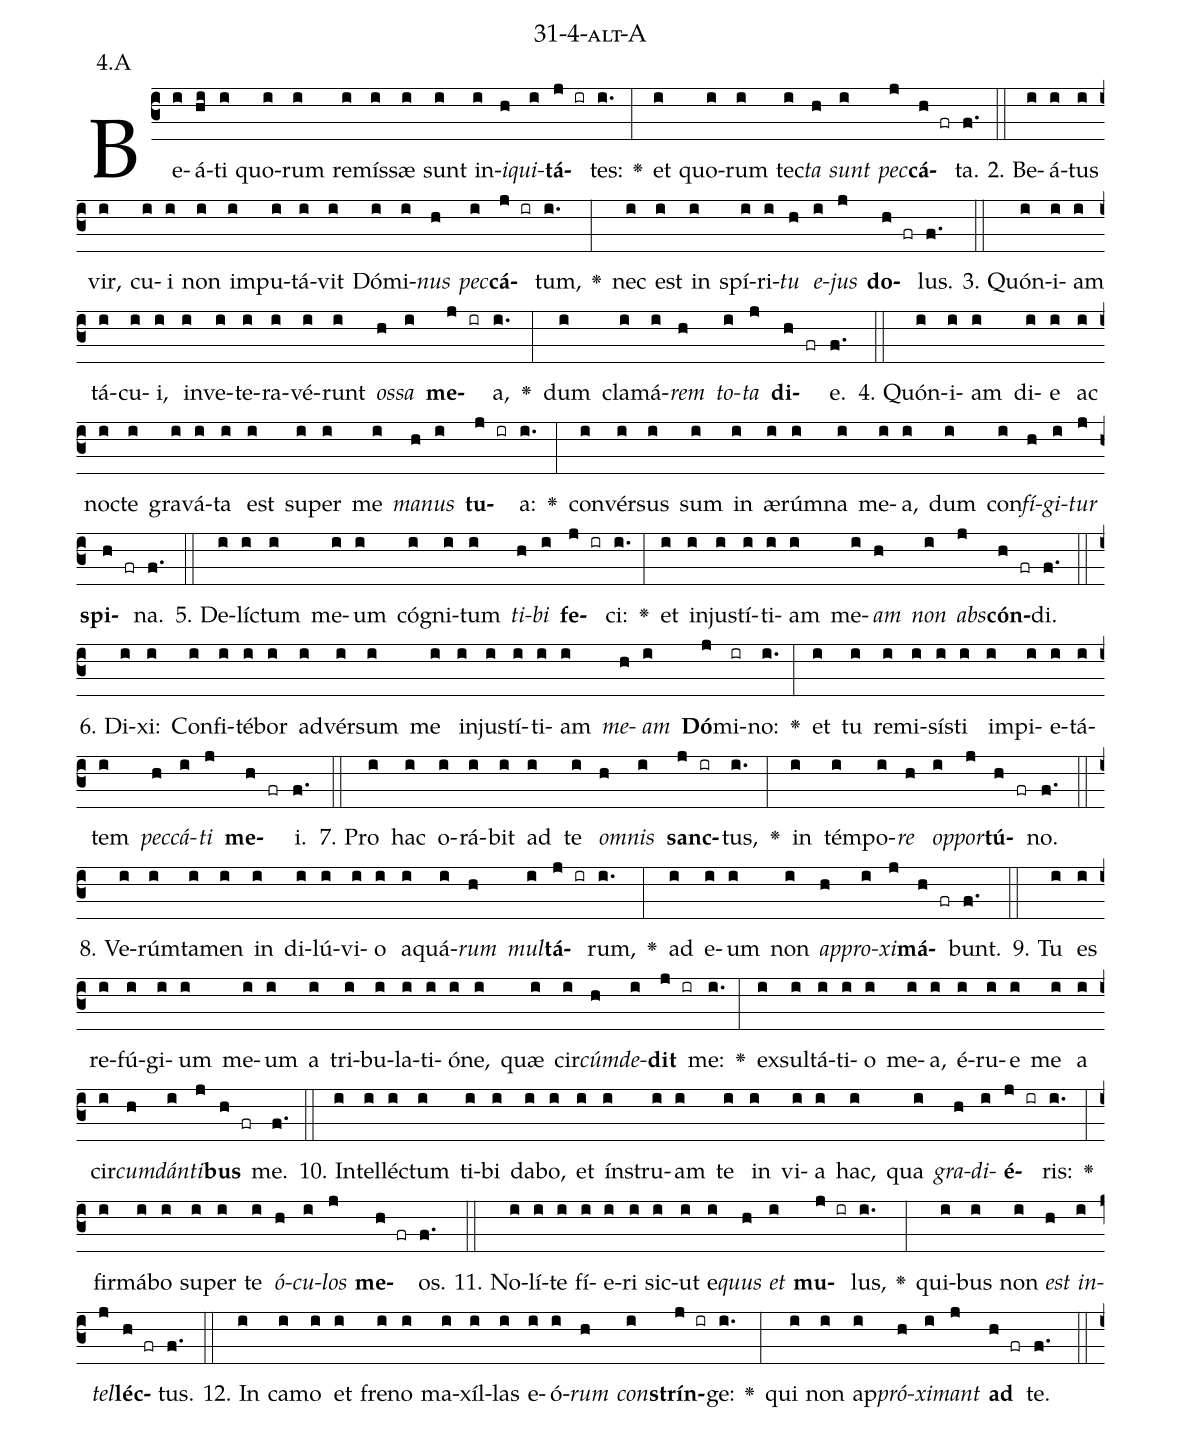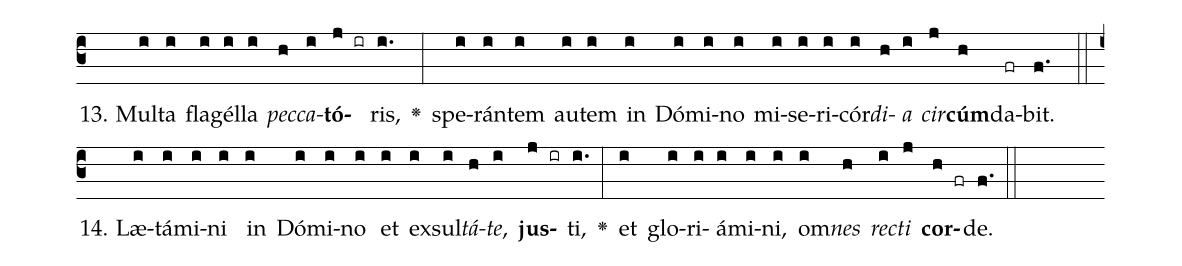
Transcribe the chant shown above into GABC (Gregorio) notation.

name: 31-4-alt-A;
annotation: 4.A;
%%
(c3)Be(i)á(hi)ti(i) quo(i)rum(i) re(i)mís(i)sæ(i) sunt(i) in(i)<i>i</i>(h)<i>qui</i>(i)<b>tá</b>(j ir)tes:(i.) <v>\greheightstar</v>(:) et(i) quo(i)rum(i) tec(i)<i>ta</i>(h) <i>sunt</i>(i) <i>pec</i>(j)<b>cá</b>(h fr)ta.(f.) (::)
2. Be(i)á(i)tus(i) vir,(i) cu(i)i(i) non(i) im(i)pu(i)tá(i)vit(i) Dó(i)mi(i)<i>nus</i>(h) <i>pec</i>(i)<b>cá</b>(j ir)tum,(i.) <v>\greheightstar</v>(:) nec(i) est(i) in(i) spí(i)ri(i)<i>tu</i>(h) <i>e</i>(i)<i>jus</i>(j) <b>do</b>(h fr)lus.(f.) (::)
3. Quón(i)i(i)am(i) tá(i)cu(i)i,(i) in(i)ve(i)te(i)ra(i)vé(i)runt(i) <i>os</i>(h)<i>sa</i>(i) <b>me</b>(j ir)a,(i.) <v>\greheightstar</v>(:) dum(i) cla(i)má(i)<i>rem</i>(h) <i>to</i>(i)<i>ta</i>(j) <b>di</b>(h fr)e.(f.) (::)
4. Quón(i)i(i)am(i) di(i)e(i) ac(i) noc(i)te(i) gra(i)vá(i)ta(i) est(i) su(i)per(i) me(i) <i>ma</i>(h)<i>nus</i>(i) <b>tu</b>(j ir)a:(i.) <v>\greheightstar</v>(:) con(i)vér(i)sus(i) sum(i) in(i) æ(i)rúm(i)na(i) me(i)a,(i) dum(i) con(i)<i>fí</i>(h)<i>gi</i>(i)<i>tur</i>(j) <b>spi</b>(h fr)na.(f.) (::)
5. De(i)líc(i)tum(i) me(i)um(i) có(i)gni(i)tum(i) <i>ti</i>(h)<i>bi</i>(i) <b>fe</b>(j ir)ci:(i.) <v>\greheightstar</v>(:) et(i) in(i)jus(i)tí(i)ti(i)am(i) me(i)<i>am</i>(h) <i>non</i>(i) <i>abs</i>(j)<b>cón</b>(h fr)di.(f.) (::)
6. Di(i)xi:(i) Con(i)fi(i)té(i)bor(i) ad(i)vér(i)sum(i) me(i) in(i)jus(i)tí(i)ti(i)am(i) <i>me</i>(h)<i>am</i>(i) <b>Dó</b>(j)mi(ir)no:(i.) <v>\greheightstar</v>(:) et(i) tu(i) re(i)mi(i)sís(i)ti(i) im(i)pi(i)e(i)tá(i)tem(i) <i>pec</i>(h)<i>cá</i>(i)<i>ti</i>(j) <b>me</b>(h fr)i.(f.) (::)
7. Pro(i) hac(i) o(i)rá(i)bit(i) ad(i) te(i) <i>om</i>(h)<i>nis</i>(i) <b>sanc</b>(j ir)tus,(i.) <v>\greheightstar</v>(:) in(i) tém(i)po(i)<i>re</i>(h) <i>op</i>(i)<i>por</i>(j)<b>tú</b>(h fr)no.(f.) (::)
8. Ve(i)rúm(i)ta(i)men(i) in(i) di(i)lú(i)vi(i)o(i) a(i)quá(i)<i>rum</i>(h) <i>mul</i>(i)<b>tá</b>(j ir)rum,(i.) <v>\greheightstar</v>(:) ad(i) e(i)um(i) non(i) <i>ap</i>(h)<i>pro</i>(i)<i>xi</i>(j)<b>má</b>(h fr)bunt.(f.) (::)
9. Tu(i) es(i) re(i)fú(i)gi(i)um(i) me(i)um(i) a(i) tri(i)bu(i)la(i)ti(i)ó(i)ne,(i) quæ(i) cir(i)<i>cúm</i>(h)<i>de</i>(i)<b>dit</b>(j ir) me:(i.) <v>\greheightstar</v>(:) ex(i)sul(i)tá(i)ti(i)o(i) me(i)a,(i) é(i)ru(i)e(i) me(i) a(i) cir(i)<i>cum</i>(h)<i>dán</i>(i)<i>ti</i>(j)<b>bus</b>(h fr) me.(f.) (::)
10. In(i)tel(i)léc(i)tum(i) ti(i)bi(i) da(i)bo,(i) et(i) ín(i)stru(i)am(i) te(i) in(i) vi(i)a(i) hac,(i) qua(i) <i>gra</i>(h)<i>di</i>(i)<b>é</b>(j ir)ris:(i.) <v>\greheightstar</v>(:) fir(i)má(i)bo(i) su(i)per(i) te(i) <i>ó</i>(h)<i>cu</i>(i)<i>los</i>(j) <b>me</b>(h fr)os.(f.) (::)
11. No(i)lí(i)te(i) fí(i)e(i)ri(i) sic(i)ut(i) e(i)<i>quus</i>(h) <i>et</i>(i) <b>mu</b>(j ir)lus,(i.) <v>\greheightstar</v>(:) qui(i)bus(i) non(i) <i>est</i>(h) <i>in</i>(i)<i>tel</i>(j)<b>léc</b>(h fr)tus.(f.) (::)
12. In(i) ca(i)mo(i) et(i) fre(i)no(i) ma(i)xíl(i)las(i) e(i)ó(i)<i>rum</i>(h) <i>con</i>(i)<b>strín</b>(j ir)ge:(i.) <v>\greheightstar</v>(:) qui(i) non(i) ap(i)<i>pró</i>(h)<i>xi</i>(i)<i>mant</i>(j) <b>ad</b>(h fr) te.(f.) (::)
13. Mul(i)ta(i) fla(i)gél(i)la(i) <i>pec</i>(h)<i>ca</i>(i)<b>tó</b>(j ir)ris,(i.) <v>\greheightstar</v>(:) spe(i)rán(i)tem(i) au(i)tem(i) in(i) Dó(i)mi(i)no(i) mi(i)se(i)ri(i)cór(i)<i>di</i>(h)<i>a</i>(i) <i>cir</i>(j)<b>cúm</b>(h)da(fr)bit.(f.) (::)
14. Læ(i)tá(i)mi(i)ni(i) in(i) Dó(i)mi(i)no(i) et(i) ex(i)sul(i)<i>tá</i>(h)<i>te</i>,(i) <b>jus</b>(j ir)ti,(i.) <v>\greheightstar</v>(:) et(i) glo(i)ri(i)á(i)mi(i)ni,(i) om(i)<i>nes</i>(h) <i>rec</i>(i)<i>ti</i>(j) <b>cor</b>(h fr)de.(f.) (::)
